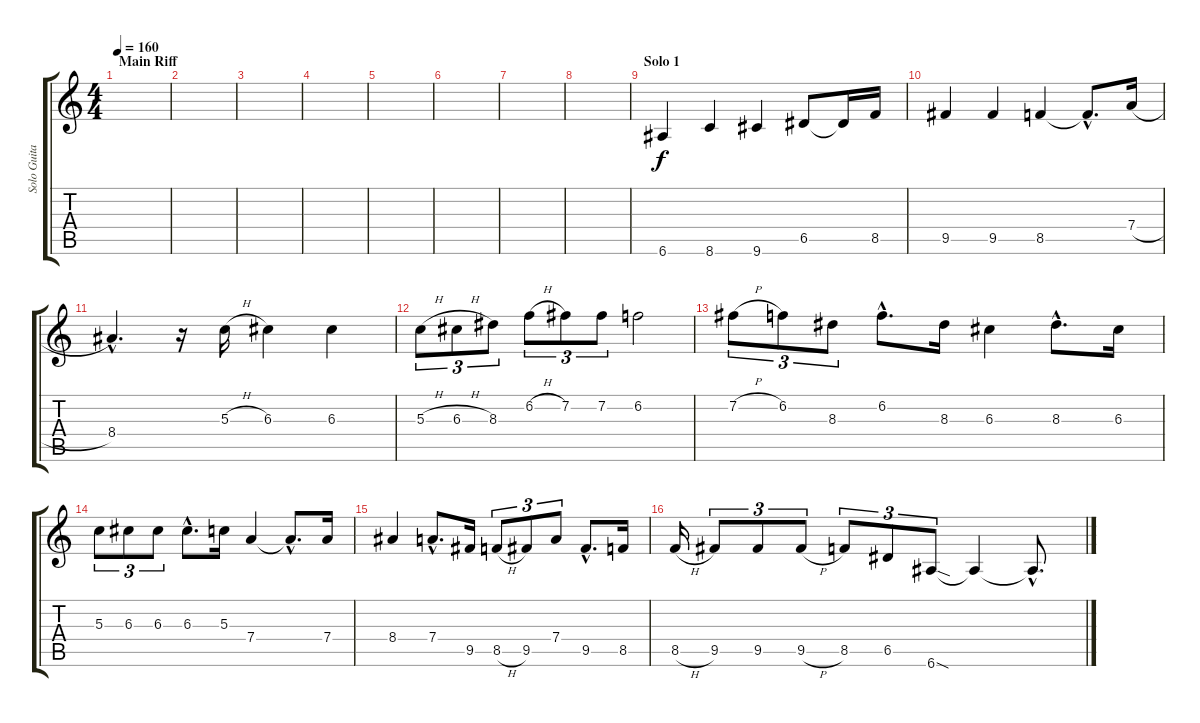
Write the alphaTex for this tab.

\track ("Solo Guitar" "Solo Guita") {instrument acousticguitarsteel}
\staff {score tabs}
\tuning (E4 B3 G3 D3 A2 E2) {hide}
\ts (4 4)
\section ("" "Main Riff")
\tempo 160
\clef g2
\ks c
|
|
|
|
|
|
|
|
\section ("" "Solo 1")
6.6.4{balance 16} 8.6.4 9.6.4 6.5.8 6.5{t}.16 8.5.16 |
9.5.4 9.5.4 8.5.4 8.5{hac t}.8{d} 7.4{h}.16 |
8.4{hac}.4{d} r.16 5.3{h}.16 6.3.4 6.3.4 |
5.3{h}.8{tu (3 2)} 6.3{h}.8{tu (3 2)} 8.3.8{tu (3 2)} 6.2{h}.8{tu (3 2)} 7.2.8{tu (3 2)} 7.2.8{tu (3 2)} 6.2.2 |
7.2{h}.8{tu (3 2)} 6.2.8{tu (3 2)} 8.3.8{tu (3 2)} 6.2{hac}.8{d} 8.3.16 6.3.4 8.3{hac}.8{d} 6.3.16 |
5.3.8{tu (3 2)} 6.3.8{tu (3 2)} 6.3.8{tu (3 2)} 6.3{hac}.8{d} 5.3.16 7.4.4 7.4{hac t}.8{d} 7.4.16 |
8.4.4 7.4{hac}.8{d} 9.5.16 8.5{h}.8{tu (3 2)} 9.5.8{tu (3 2)} 7.4.8{tu (3 2)} 9.5{hac}.8{d} 8.5.16 |
8.5{h}.16 9.5.8{tu (3 2)} 9.5.8{tu (3 2)} 9.5{h}.8{tu (3 2)} 8.5.8{tu (3 2)} 6.5.8{tu (3 2)} 6.6{sod}.8{tu (3 2)} 6.6{t}.4 6.6{hac t}.8{d}
